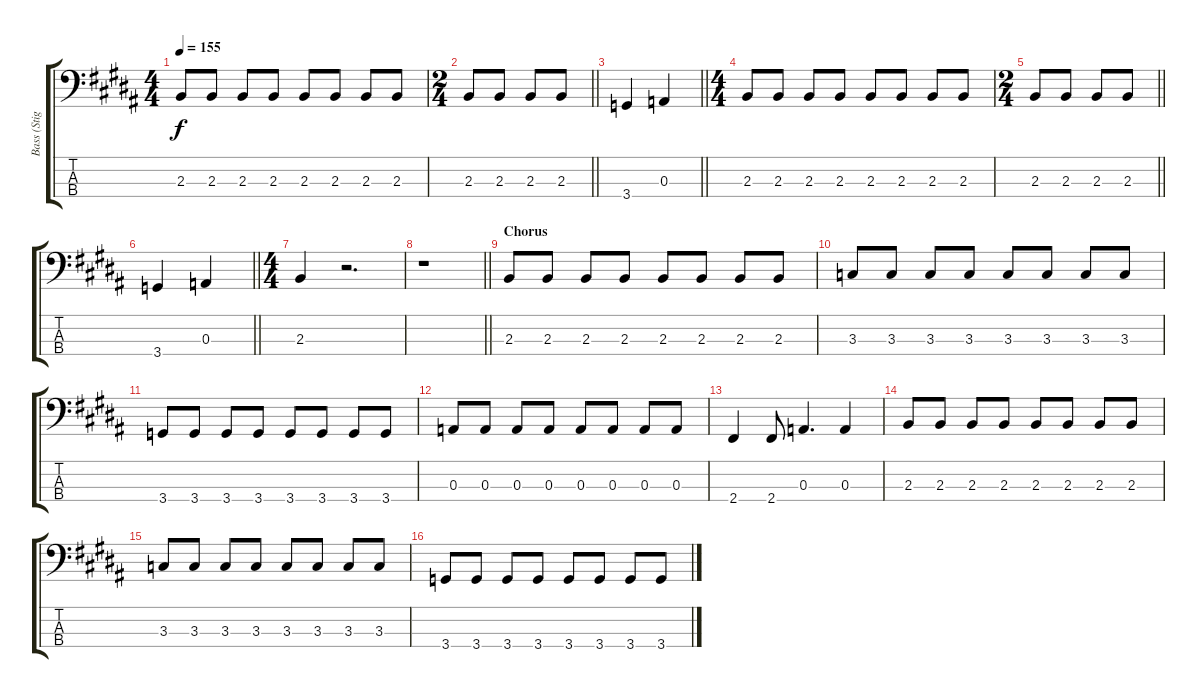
\track ("Bass (Stig Pedersen)" "Bass (Stig") {instrument electricbasspick}
\staff {score tabs}
\tuning (G2 D2 A1 E1) {hide}
\ts (4 4)
\tempo 155
\clef f4
\ks b
2.3.8{dy f} 2.3.8 2.3.8 2.3.8 2.3.8 2.3.8 2.3.8 2.3.8 |
\ts (2 4)
\barLineRight lightlight
2.3.8 2.3.8 2.3.8 2.3.8 |
\barLineRight lightlight
3.4.4 0.3.4 |
\ts (4 4)
2.3.8 2.3.8 2.3.8 2.3.8 2.3.8 2.3.8 2.3.8 2.3.8 |
\ts (2 4)
\barLineRight lightlight
2.3.8 2.3.8 2.3.8 2.3.8 |
\barLineRight lightlight
3.4.4 0.3.4 |
\ts (4 4)
2.3.4 r.2{d} |
\barLineRight lightlight
r.1 |
\section ("" "Chorus")
2.3.8 2.3.8 2.3.8 2.3.8 2.3.8 2.3.8 2.3.8 2.3.8 |
3.3.8 3.3.8 3.3.8 3.3.8 3.3.8 3.3.8 3.3.8 3.3.8 |
3.4.8 3.4.8 3.4.8 3.4.8 3.4.8 3.4.8 3.4.8 3.4.8 |
0.3.8 0.3.8 0.3.8 0.3.8 0.3.8 0.3.8 0.3.8 0.3.8 |
2.4.4 2.4.8 0.3.4{d} 0.3.4 |
2.3.8 2.3.8 2.3.8 2.3.8 2.3.8 2.3.8 2.3.8 2.3.8 |
3.3.8 3.3.8 3.3.8 3.3.8 3.3.8 3.3.8 3.3.8 3.3.8 |
3.4.8 3.4.8 3.4.8 3.4.8 3.4.8 3.4.8 3.4.8 3.4.8
